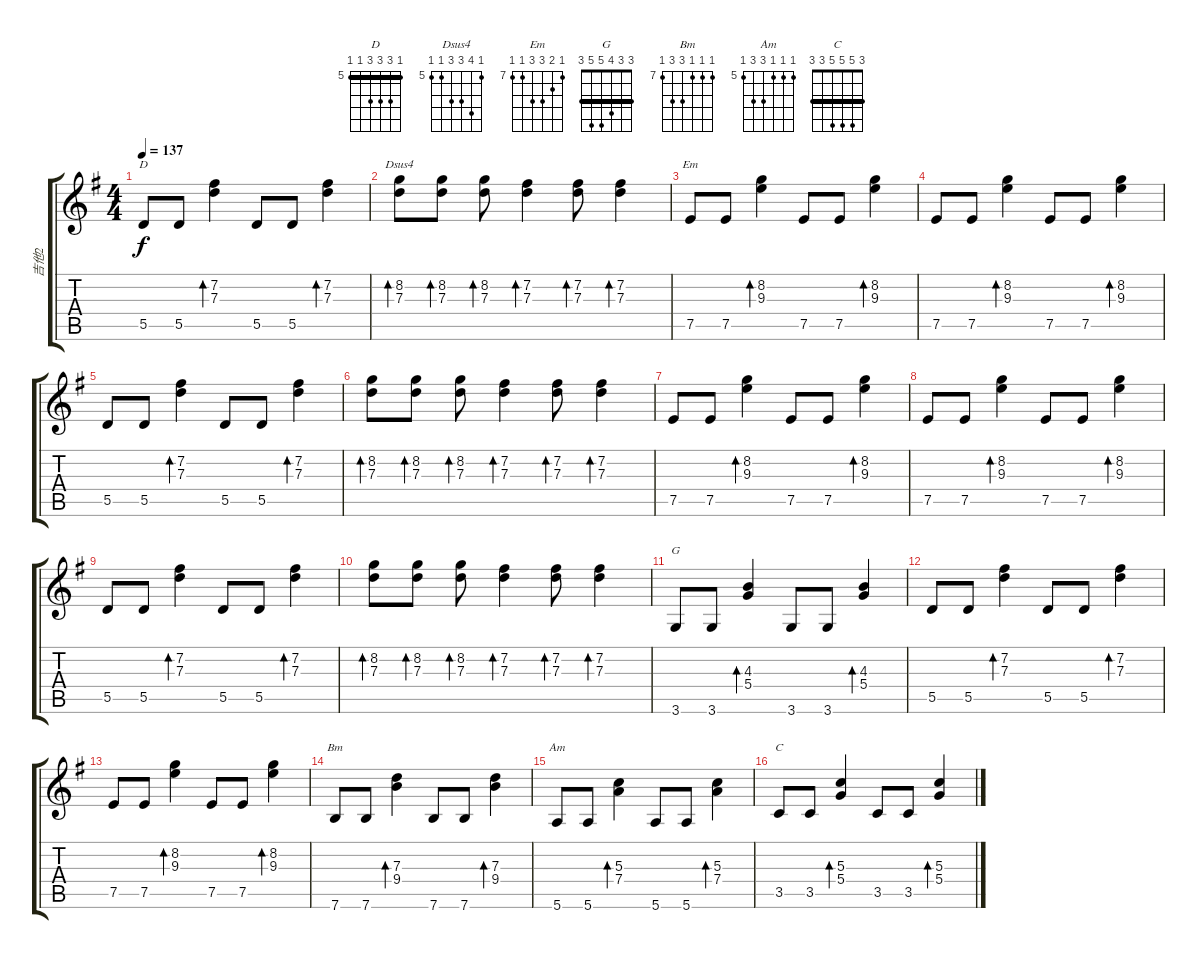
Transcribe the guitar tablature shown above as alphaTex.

\track ("吉他2" "吉他2") {instrument overdrivenguitar}
\staff {score tabs}
\tuning (E4 B3 G3 D3 A2 E2) {hide}
\chord ("D" 5 7 7 7 5 5) {firstfret 5 barre 5}
\chord ("Dsus4" 5 8 7 7 5 5) {firstfret 5}
\chord ("Em" 7 8 9 9 7 7) {firstfret 7}
\chord ("G" 3 3 4 5 5 3) {barre 3}
\chord ("Bm" 7 7 7 9 9 7) {firstfret 7}
\chord ("Am" 5 5 5 7 7 5) {firstfret 5}
\chord ("C" 3 5 5 5 3 3) {barre 3}
\ts (4 4)
\tempo 137
\clef g2
\ks g
5.5.8{ch "D" dy f} 5.5.8 (7.2 7.3).4{bd 60} 5.5.8 5.5.8 (7.2 7.3).4{bd 60} |
(8.2 7.3).8{bd 60 ch "Dsus4"} (8.2 7.3).8{bd 60} (8.2 7.3).8{bd 60} (7.2 7.3).4{bd 60} (7.2 7.3).8{bd 60} (7.2 7.3).4{bd 60} |
7.5.8{ch "Em"} 7.5.8 (8.2 9.3).4{bd 60} 7.5.8 7.5.8 (8.2 9.3).4{bd 60} |
7.5.8 7.5.8 (8.2 9.3).4{bd 60} 7.5.8 7.5.8 (8.2 9.3).4{bd 60} |
5.5.8 5.5.8 (7.2 7.3).4{bd 60} 5.5.8 5.5.8 (7.2 7.3).4{bd 60} |
(8.2 7.3).8{bd 60} (8.2 7.3).8{bd 60} (8.2 7.3).8{bd 60} (7.2 7.3).4{bd 60} (7.2 7.3).8{bd 60} (7.2 7.3).4{bd 60} |
7.5.8 7.5.8 (8.2 9.3).4{bd 60} 7.5.8 7.5.8 (8.2 9.3).4{bd 60} |
7.5.8 7.5.8 (8.2 9.3).4{bd 60} 7.5.8 7.5.8 (8.2 9.3).4{bd 60} |
5.5.8 5.5.8 (7.2 7.3).4{bd 60} 5.5.8 5.5.8 (7.2 7.3).4{bd 60} |
(8.2 7.3).8{bd 60} (8.2 7.3).8{bd 60} (8.2 7.3).8{bd 60} (7.2 7.3).4{bd 60} (7.2 7.3).8{bd 60} (7.2 7.3).4{bd 60} |
3.6.8{ch "G"} 3.6.8 (4.3 5.4).4{bd 60} 3.6.8 3.6.8 (4.3 5.4).4{bd 60} |
5.5.8 5.5.8 (7.2 7.3).4{bd 60} 5.5.8 5.5.8 (7.2 7.3).4{bd 60} |
7.5.8 7.5.8 (8.2 9.3).4{bd 60} 7.5.8 7.5.8 (8.2 9.3).4{bd 60} |
7.6.8{ch "Bm"} 7.6.8 (7.3 9.4).4{bd 60} 7.6.8 7.6.8 (7.3 9.4).4{bd 60} |
5.6.8{ch "Am"} 5.6.8 (5.3 7.4).4{bd 60} 5.6.8 5.6.8 (5.3 7.4).4{bd 60} |
3.5.8{ch "C"} 3.5.8 (5.3 5.4).4{bd 60} 3.5.8 3.5.8 (5.3 5.4).4{bd 60}
